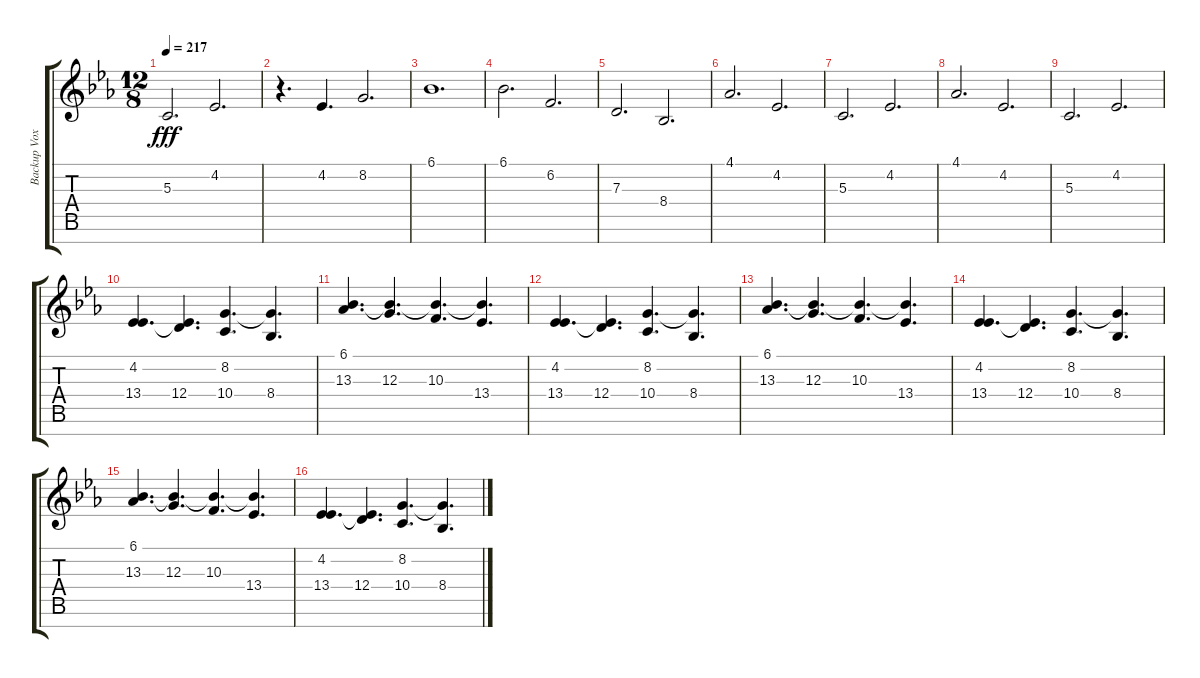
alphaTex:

\track ("Backup Vox" "Backup Vox") {instrument choiraahs}
\staff {score tabs}
\tuning (E4 B3 G3 D3 A2 E2 B1) {hide}
\ts (12 8)
\tempo 217
\clef g2
\ks eb
5.3.2{d dy fff} 4.2.2{d} |
r.4{d} 4.2.4{d} 8.2.2{d} |
6.1.1{d} |
6.1.2{d} 6.2.2{d} |
7.3.2{d} 8.4.2{d} |
4.1.2{d} 4.2.2{d} |
5.3.2{d} 4.2.2{d} |
4.1.2{d} 4.2.2{d} |
5.3.2{d} 4.2.2{d} |
(4.2 13.4).4{d} (4.2{t} 12.4).4{d} (8.2 10.4).4{d} (8.2{t} 8.4).4{d} |
(6.1 13.3).4{d} (6.1{t} 12.3).4{d} (6.1{t} 10.3).4{d} (6.1{t} 13.4).4{d} |
(4.2 13.4).4{d} (4.2{t} 12.4).4{d} (8.2 10.4).4{d} (8.2{t} 8.4).4{d} |
(6.1 13.3).4{d} (6.1{t} 12.3).4{d} (6.1{t} 10.3).4{d} (6.1{t} 13.4).4{d} |
(4.2 13.4).4{d} (4.2{t} 12.4).4{d} (8.2 10.4).4{d} (8.2{t} 8.4).4{d} |
(6.1 13.3).4{d} (6.1{t} 12.3).4{d} (6.1{t} 10.3).4{d} (6.1{t} 13.4).4{d} |
(4.2 13.4).4{d} (4.2{t} 12.4).4{d} (8.2 10.4).4{d} (8.2{t} 8.4).4{d}
